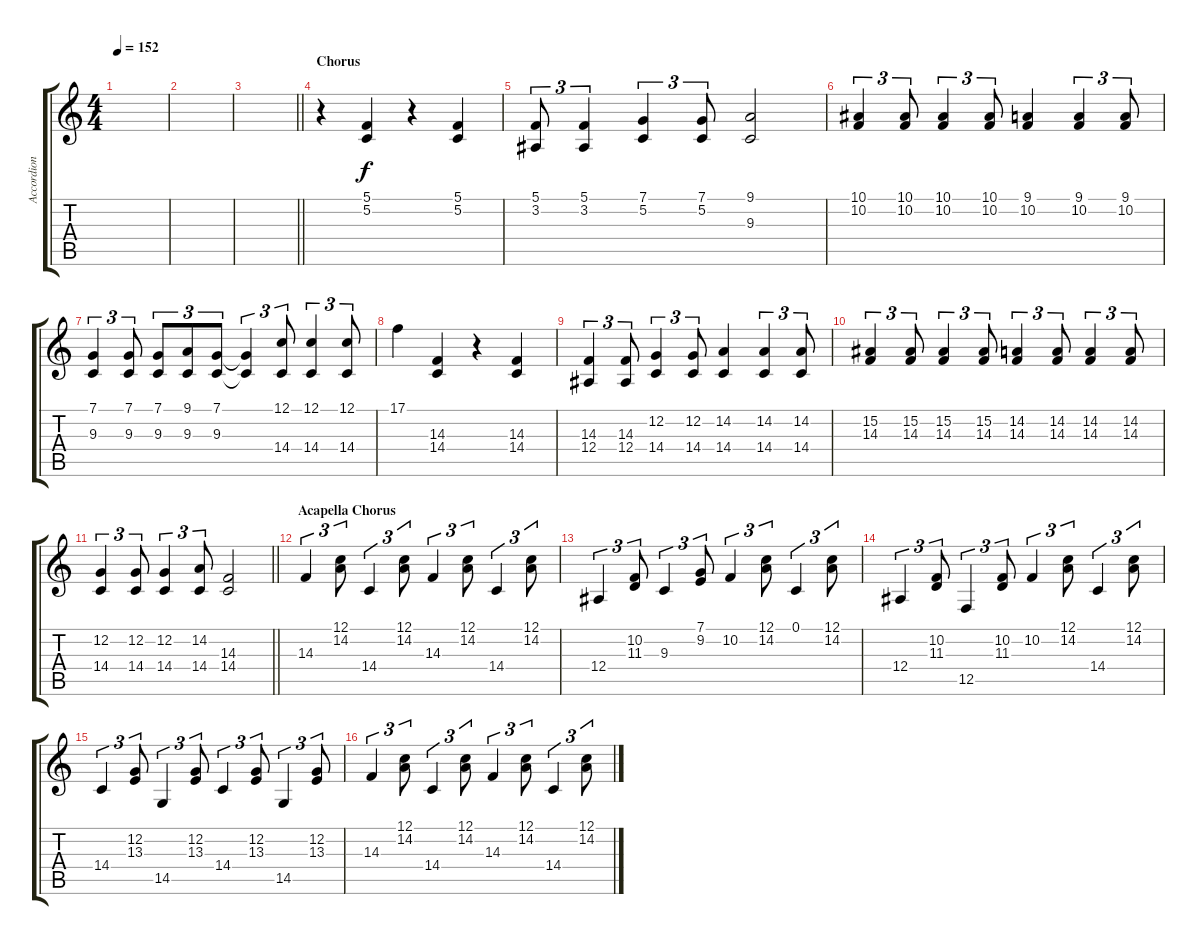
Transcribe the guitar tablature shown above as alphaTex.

\track ("Accordion" "Accordion") {instrument accordion}
\staff {score tabs}
\tuning (C4 G3 Eb3 Bb2 F2 C2) {hide}
\ts (4 4)
\tempo 152
\clef g2
\ks c
|
|
\barLineRight lightlight
|
\section ("" "Chorus")
r.4 (5.1 5.2).4 r.4 (5.1 5.2).4 |
(5.1 3.2).8{tu (3 2)} (5.1 3.2).4{tu (3 2)} (7.1 5.2).4{tu (3 2)} (7.1 5.2).8{tu (3 2)} (9.1 9.3).2 |
(10.1 10.2).4{tu (3 2)} (10.1 10.2).8{tu (3 2)} (10.1 10.2).4{tu (3 2)} (10.1 10.2).8{tu (3 2)} (9.1 10.2).4 (9.1 10.2).4{tu (3 2)} (9.1 10.2).8{tu (3 2)} |
(7.1 9.3).4{tu (3 2)} (7.1 9.3).8{tu (3 2)} (7.1 9.3).8{tu (3 2)} (9.1 9.3).8{tu (3 2)} (7.1 9.3).8{tu (3 2)} (7.1{t} 9.3{t}).4{tu (3 2)} (12.1 14.4).8{tu (3 2)} (12.1 14.4).4{tu (3 2)} (12.1 14.4).8{tu (3 2)} |
17.1.4 (14.3 14.4).4 r.4 (14.3 14.4).4 |
(14.3 12.4).4{tu (3 2)} (14.3 12.4).8{tu (3 2)} (12.2 14.4).4{tu (3 2)} (12.2 14.4).8{tu (3 2)} (14.2 14.4).4 (14.2 14.4).4{tu (3 2)} (14.2 14.4).8{tu (3 2)} |
(15.2 14.3).4{tu (3 2)} (15.2 14.3).8{tu (3 2)} (15.2 14.3).4{tu (3 2)} (15.2 14.3).8{tu (3 2)} (14.2 14.3).4{tu (3 2)} (14.2 14.3).8{tu (3 2)} (14.2 14.3).4{tu (3 2)} (14.2 14.3).8{tu (3 2)} |
\barLineRight lightlight
(12.2 14.4).4{tu (3 2)} (12.2 14.4).8{tu (3 2)} (12.2 14.4).4{tu (3 2)} (14.2 14.4).8{tu (3 2)} (14.3 14.4).2 |
\section ("" "Acapella Chorus")
14.3.4{tu (3 2)} (12.1 14.2).8{tu (3 2)} 14.4.4{tu (3 2)} (12.1 14.2).8{tu (3 2)} 14.3.4{tu (3 2)} (12.1 14.2).8{tu (3 2)} 14.4.4{tu (3 2)} (12.1 14.2).8{tu (3 2)} |
12.4.4{tu (3 2)} (10.2 11.3).8{tu (3 2)} 9.3.4{tu (3 2)} (7.1 9.2).8{tu (3 2)} 10.2.4{tu (3 2)} (12.1 14.2).8{tu (3 2)} 0.1.4{tu (3 2)} (12.1 14.2).8{tu (3 2)} |
12.4.4{tu (3 2)} (10.2 11.3).8{tu (3 2)} 12.5.4{tu (3 2)} (10.2 11.3).8{tu (3 2)} 10.2.4{tu (3 2)} (12.1 14.2).8{tu (3 2)} 14.4.4{tu (3 2)} (12.1 14.2).8{tu (3 2)} |
14.4.4{tu (3 2)} (12.2 13.3).8{tu (3 2)} 14.5.4{tu (3 2)} (12.2 13.3).8{tu (3 2)} 14.4.4{tu (3 2)} (12.2 13.3).8{tu (3 2)} 14.5.4{tu (3 2)} (12.2 13.3).8{tu (3 2)} |
14.3.4{tu (3 2)} (12.1 14.2).8{tu (3 2)} 14.4.4{tu (3 2)} (12.1 14.2).8{tu (3 2)} 14.3.4{tu (3 2)} (12.1 14.2).8{tu (3 2)} 14.4.4{tu (3 2)} (12.1 14.2).8{tu (3 2)}
